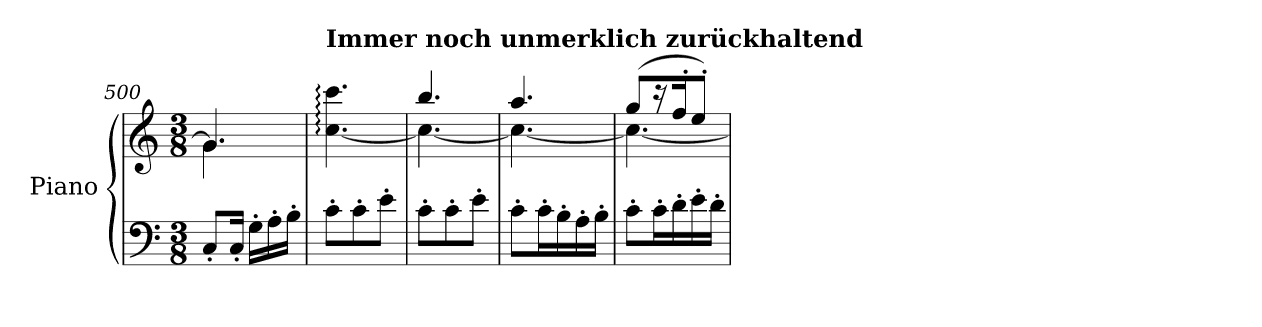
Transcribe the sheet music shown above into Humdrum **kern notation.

**kern	**kern
*part1	*part1
*staff2	*staff1
*I"Piano	*
*I'Pno.	*
*clefF4	*clefG2
*k[]	*k[]
*M3/8	*M3/8
=500	=500
*	*^
8C'/L	4.g/	4.g\]
16C'/Jk	.	.
16G'\LL	.	.
16A'\	.	.
16B'\JJ	.	.
*	*v	*v
!!LO:LB:g=z
=501	=501
!	!LO:TX:a:B:t=Immer noch unmerklich zurückhaltend
8c'\L	[4.cc\: 4.ccc\:
8c'\	.
8e'\J	.
=502	=502
*	*^
8c'\L	4.bb/	4.cc\_
8c'\	.	.
8e'\J	.	.
=503	=503	=503
8c'\L	4.aa/	4.cc\_
16c'\L	.	.
16B'\	.	.
16A'\	.	.
16B'\JJ	.	.
=504	=504	=504
8c'\L	(>8gg/L	4.cc\_
16c'\L	16r	.
16d'\	16ff'/K	.
16e'\	8ee'/J)	.
16d'\JJ	.	.
*	*v	*v
=	=
*-	*-
